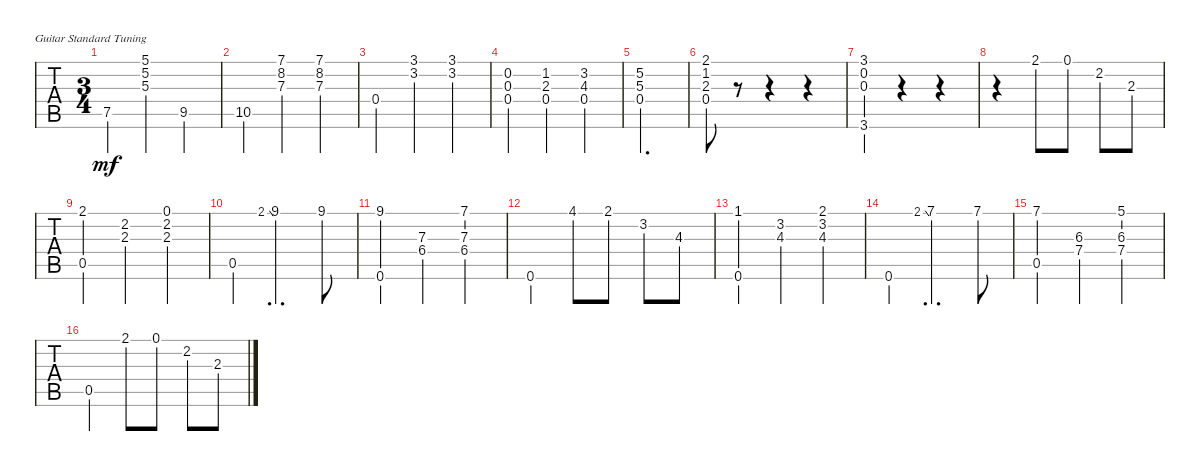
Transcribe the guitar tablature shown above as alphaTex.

\bracketExtendMode groupsimilarinstruments
\singleTrackTrackNamePolicy hidden
\multiTrackTrackNamePolicy hidden
\firstSystemTrackNameOrientation horizontal
\otherSystemsTrackNameOrientation horizontal
\track ("Guitar Standard" "Guitar Sta") {instrument acousticguitarnylon}
\staff {tabs}
\tuning (E4 B3 G3 D3 A2 E2)
\ts (3 4)
\tempo (90 hide)
\clef g2
\ks g
7.5.4{dy mf} (5.1 5.2 5.3).4 9.5.4 |
10.5.4 (7.3 8.2 7.1).4 (7.1 8.2 7.3).4 |
0.4.4 (3.1 3.2).4 (3.1 3.2).4 |
(0.2 0.3 0.4).4 (0.4 1.2 2.3).4 (0.4 4.3 3.2).4 |
(5.2 5.3 0.4).2{d} |
(2.1 1.2 2.3 0.4).8 r.8 r.4 r.4 |
(3.1 0.2 0.3 3.6).4 r.4 r.4 |
\ks a
r.4 2.1.8 0.1.8 2.2.8 2.3.8 |
(2.1 0.5).4 (2.2 2.3).4 (2.3 2.2 0.1).4 |
0.5.4 2.1{ss}.8{d gr} 9.1.4{d} 9.1.8 |
(9.1 0.6).4 (6.4 7.3).4 (7.3 6.4 7.1).4 |
0.6.4 4.1.8 2.1.8 3.2.8 4.3.8 |
(1.1 0.6).4 (3.2 4.3).4 (4.3 3.2 2.1).4 |
0.6.4 2.1{ss}.8{d gr} 7.1.4{d} 7.1.8 |
(7.1 0.5).4 (6.3 7.4).4 (7.4 6.3 5.1).4 |
0.5.4 2.1.8 0.1.8 2.2.8 2.3.8
